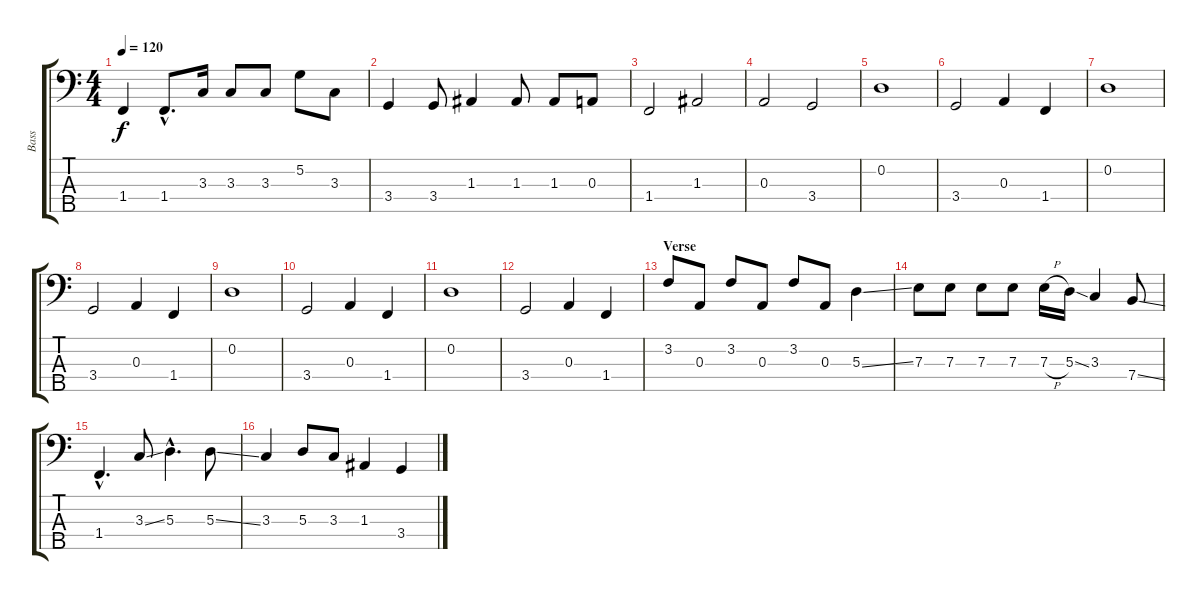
\track ("Bass" "Bass") {instrument electricbassfinger}
\staff {score tabs}
\tuning (G2 D2 A1 E1 B0) {hide}
\ts (4 4)
\tempo 120
\clef f4
\ks c
1.4.4{dy f} 1.4{hac}.8{d} 3.3.16 3.3.8 3.3.8 5.2.8 3.3.8 |
3.4.4 3.4.8 1.3.4 1.3.8 1.3.8 0.3.8 |
1.4.2 1.3.2 |
0.3.2 3.4.2 |
0.2.1 |
3.4.2 0.3.4 1.4.4 |
0.2.1 |
3.4.2 0.3.4 1.4.4 |
0.2.1 |
3.4.2 0.3.4 1.4.4 |
0.2.1 |
3.4.2 0.3.4 1.4.4 |
\section ("" "Verse")
3.2.8 0.3.8 3.2.8 0.3.8 3.2.8 0.3.8 5.3{ss}.4 |
7.3.8 7.3.8 7.3.8 7.3.8 7.3{h}.16 5.3{ss}.16 3.3.4 7.4{ss}.8 |
1.4{hac}.4{d} 3.3{ss}.8 5.3{hac}.4{d} 5.3{ss}.8 |
3.3.4 5.3.8 3.3.8 1.3.4 3.4{ss}.4
